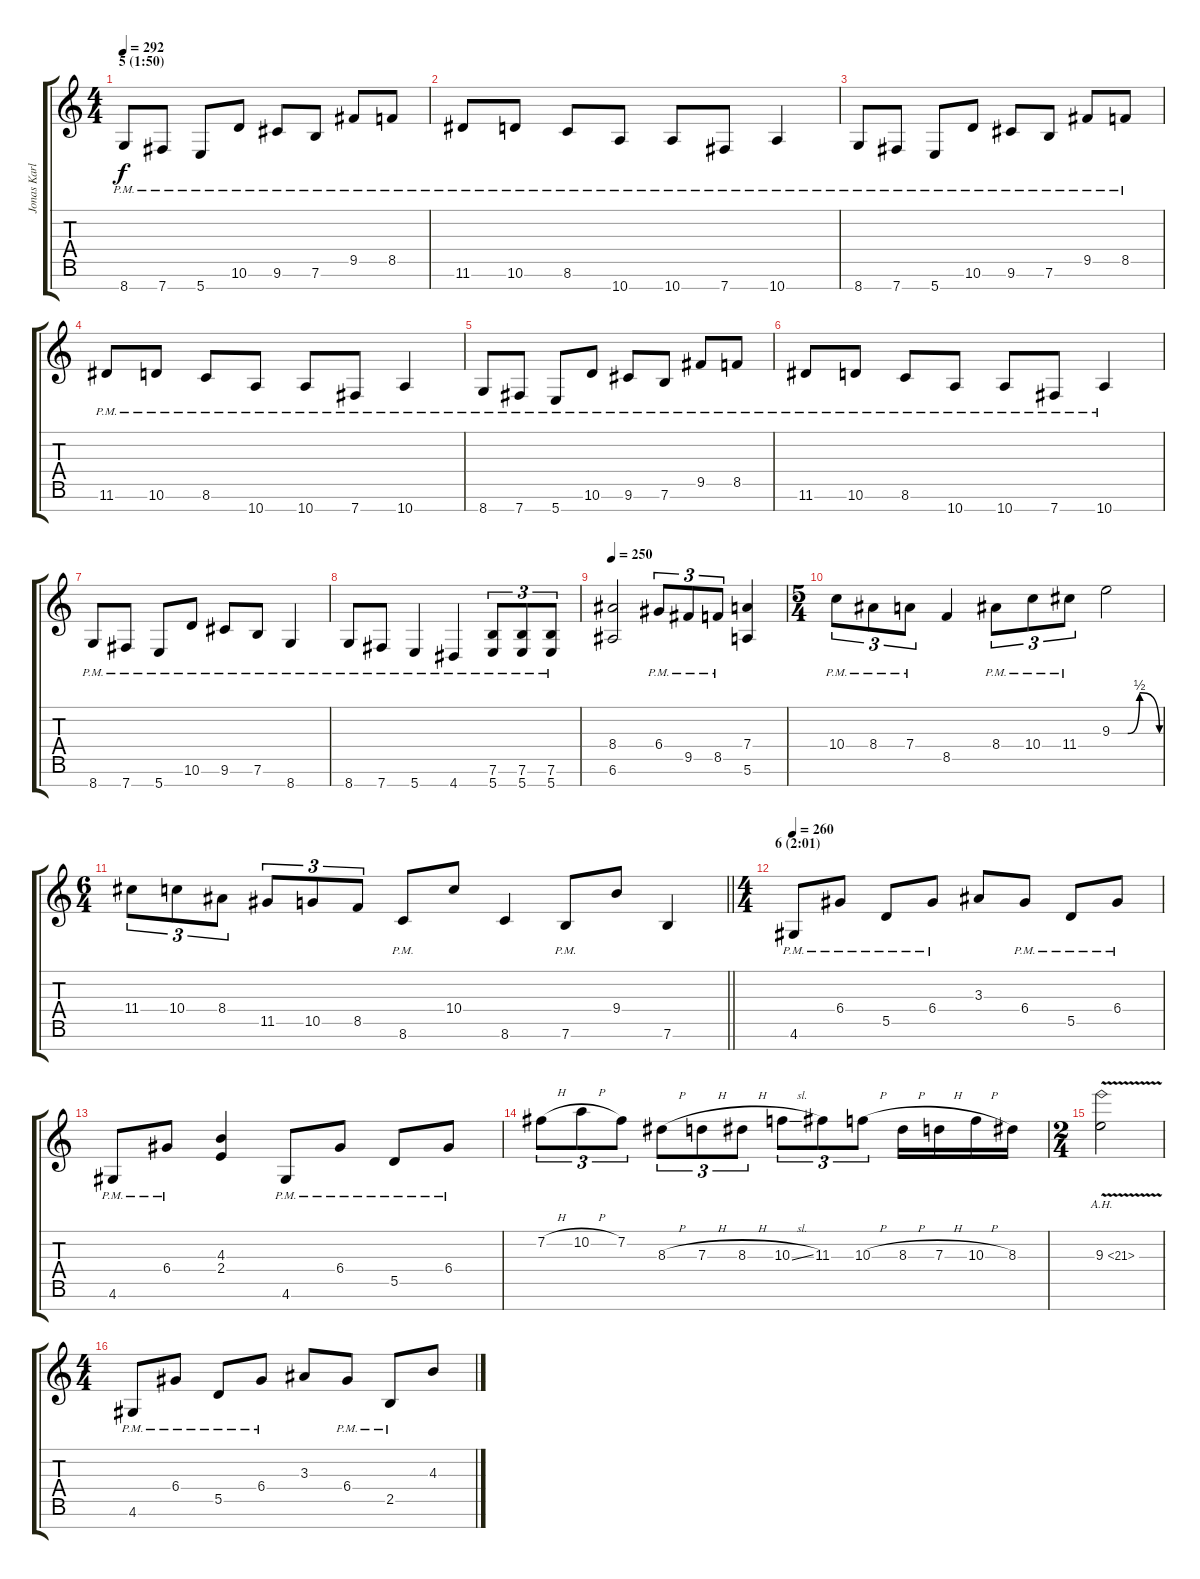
\track ("Jonas Karlsson (Right Guitar)" "Jonas Karl") {instrument distortionguitar}
\staff {score tabs}
\tuning (E4 B3 G3 D3 A2 E2 B1) {hide}
\ts (4 4)
\section ("" "5 (1:50)")
\tempo 292
\clef g2
\ks c
8.7{pm}.8{dy f} 7.7{pm}.8 5.7{pm}.8 10.6{pm}.8 9.6{pm}.8 7.6{pm}.8 9.5{pm}.8 8.5{pm}.8 |
11.6{pm}.8 10.6{pm}.8 8.6{pm}.8 10.7{pm}.8 10.7{pm}.8 7.7{pm}.8 10.7{pm}.4 |
8.7{pm}.8 7.7{pm}.8 5.7{pm}.8 10.6{pm}.8 9.6{pm}.8 7.6{pm}.8 9.5{pm}.8 8.5{pm}.8 |
11.6{pm}.8 10.6{pm}.8 8.6{pm}.8 10.7{pm}.8 10.7{pm}.8 7.7{pm}.8 10.7{pm}.4 |
8.7{pm}.8 7.7{pm}.8 5.7{pm}.8 10.6{pm}.8 9.6{pm}.8 7.6{pm}.8 9.5{pm}.8 8.5{pm}.8 |
11.6{pm}.8 10.6{pm}.8 8.6{pm}.8 10.7{pm}.8 10.7{pm}.8 7.7{pm}.8 10.7{pm}.4 |
8.7{pm}.8 7.7{pm}.8 5.7{pm}.8 10.6{pm}.8 9.6{pm}.8 7.6{pm}.8 8.7{pm}.4 |
8.7{pm}.8 7.7{pm}.8 5.7{pm}.4 4.7{pm}.4 (7.6{pm} 5.7{pm}).8{tu (3 2)} (7.6{pm} 5.7{pm}).8{tu (3 2)} (7.6{pm} 5.7{pm}).8{tu (3 2)} |
\tempo 250
(8.4 6.6).2 6.4{pm}.8{tu (3 2)} 9.5{pm}.8{tu (3 2)} 8.5{pm}.8{tu (3 2)} (7.4 5.6).4 |
\ts (5 4)
10.4{pm}.8{tu (3 2)} 8.4{pm}.8{tu (3 2)} 7.4{pm}.8{tu (3 2)} 8.5.4 8.4{pm}.8{tu (3 2)} 10.4{pm}.8{tu (3 2)} 11.4{pm}.8{tu (3 2)} 9.3{be (custom 0 0 15 0 20 0 35 2 60 0)}.2 |
\ts (6 4)
\barLineRight lightlight
11.4.8{tu (3 2)} 10.4.8{tu (3 2)} 8.4.8{tu (3 2)} 11.5.8{tu (3 2)} 10.5.8{tu (3 2)} 8.5.8{tu (3 2)} 8.6{pm}.8 10.4.8 8.6.4 7.6{pm}.8 9.4.8 7.6.4 |
\ts (4 4)
\section ("" "6 (2:01)")
\tempo 260
4.6{pm}.8 6.4{pm}.8 5.5{pm}.8 6.4{pm}.8 3.3.8 6.4{pm}.8 5.5{pm}.8 6.4{pm}.8 |
4.6{pm}.8 6.4{pm}.8 (4.3 2.4).4 4.6{pm}.8 6.4{pm}.8 5.5{pm}.8 6.4{pm}.8 |
7.2{h}.8{tu (3 2)} 10.2{h}.8{tu (3 2)} 7.2.8{tu (3 2)} 8.3{h}.8{tu (3 2)} 7.3{h}.8{tu (3 2)} 8.3{h}.8{tu (3 2)} 10.3{sl}.8{tu (3 2)} 11.3.8{tu (3 2)} 10.3{h}.8{tu (3 2)} 8.3{h}.16 7.3{h}.16 10.3{h}.16 8.3.16 |
\ts (2 4)
9.3{ah 12 v}.2 |
\ts (4 4)
4.6{pm}.8 6.4{pm}.8 5.5{pm}.8 6.4{pm}.8 3.3.8 6.4{pm}.8 2.5{pm}.8 4.3.8
